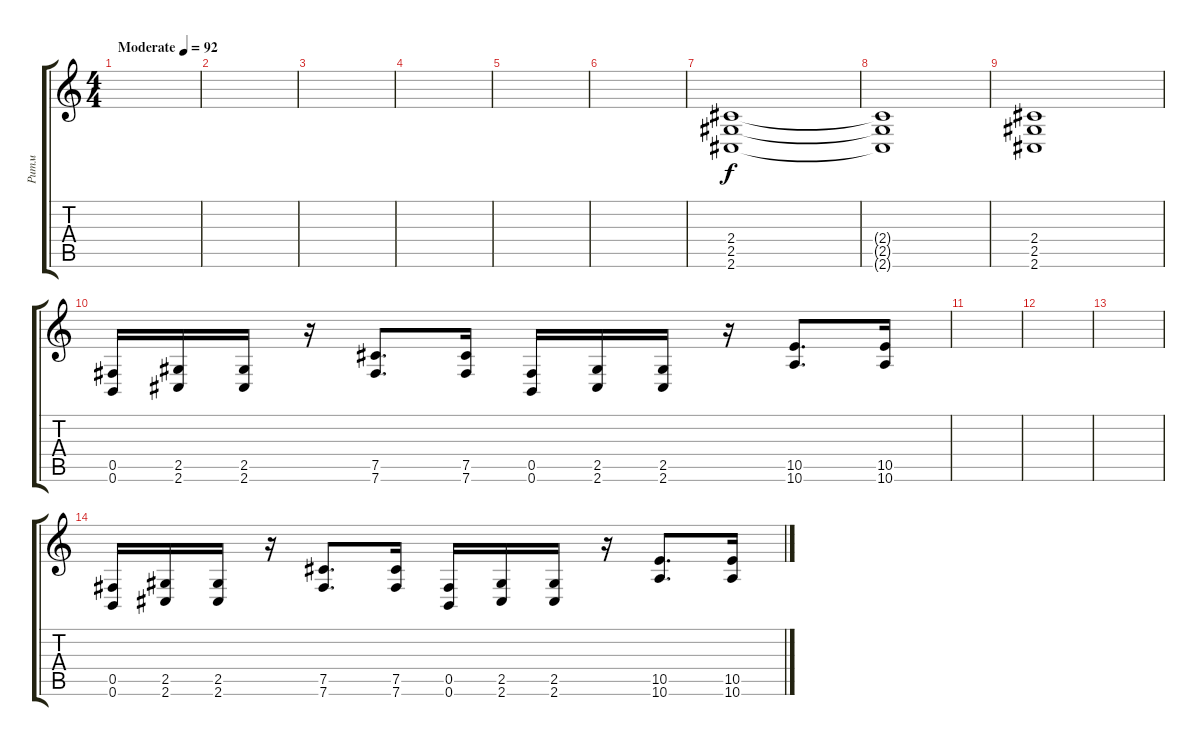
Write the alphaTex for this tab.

\track ("Ритм" "Ритм") {instrument distortionguitar}
\staff {score tabs}
\tuning (Db4 Ab3 E3 B2 Gb2 B1) {hide}
\ts (4 4)
\tempo (92 "Moderate")
\clef g2
\ks c
|
|
|
|
|
|
(2.4 2.5 2.6).1 |
(2.4{t} 2.5{t} 2.6{t}).1 |
(2.4 2.5 2.6).1 |
(0.5 0.6).16 (2.5 2.6).16 (2.5 2.6).16 r.16 (7.5 7.6).8{d} (7.5 7.6).16 (0.5 0.6).16 (2.5 2.6).16 (2.5 2.6).16 r.16 (10.5 10.6).8{d} (10.5 10.6).16 |
|
|
|
(0.5 0.6).16 (2.5 2.6).16 (2.5 2.6).16 r.16 (7.5 7.6).8{d} (7.5 7.6).16 (0.5 0.6).16 (2.5 2.6).16 (2.5 2.6).16 r.16 (10.5 10.6).8{d} (10.5 10.6).16
